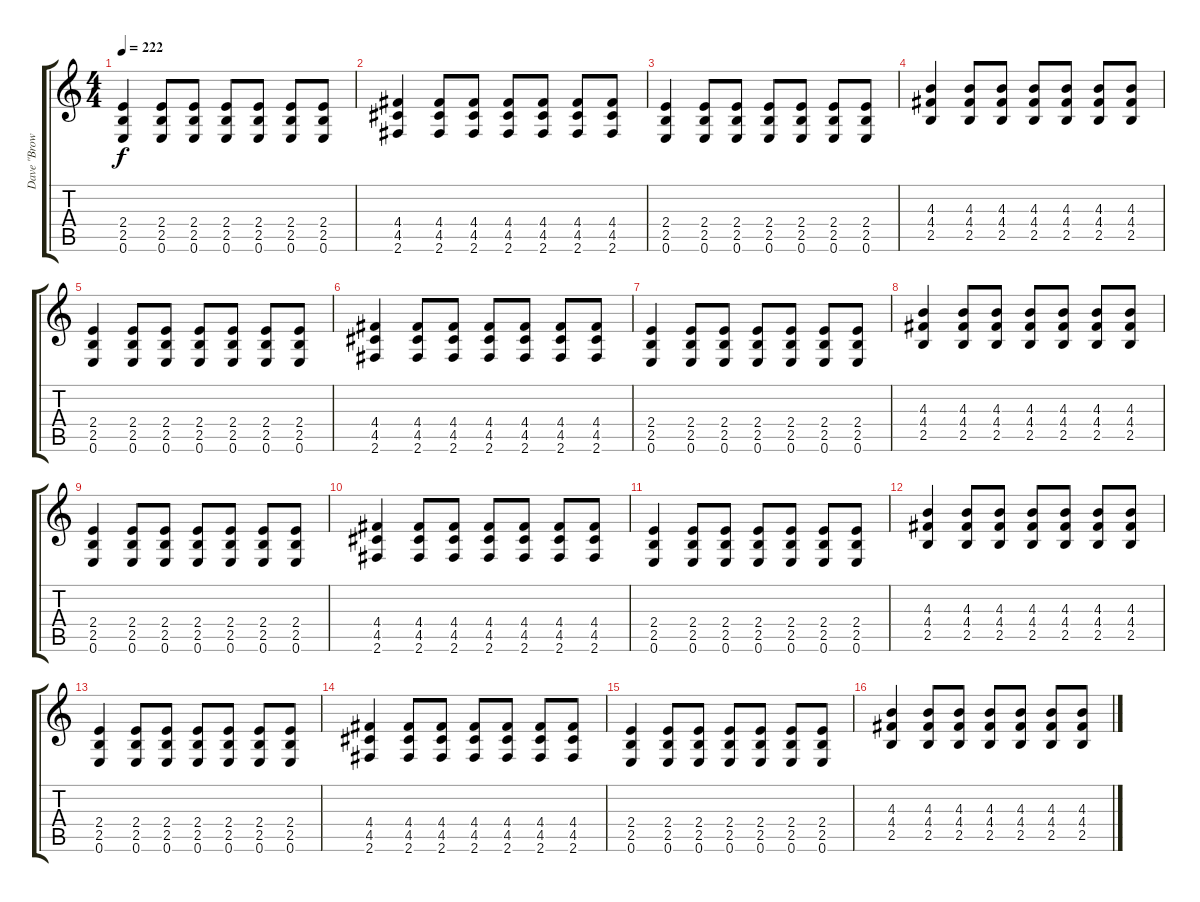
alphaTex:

\track ("Dave \"Brownsound\" Baksh" "Dave \"Brow") {instrument distortionguitar}
\staff {score tabs}
\tuning (E4 B3 G3 D3 A2 E2) {hide}
\ts (4 4)
\tempo 222
\clef g2
\ks c
(2.4 2.5 0.6).4{dy f} (2.4 2.5 0.6).8 (2.4 2.5 0.6).8 (2.4 2.5 0.6).8 (2.4 2.5 0.6).8 (2.4 2.5 0.6).8 (2.4 2.5 0.6).8 |
(4.4 4.5 2.6).4 (4.4 4.5 2.6).8 (4.4 4.5 2.6).8 (4.4 4.5 2.6).8 (4.4 4.5 2.6).8 (4.4 4.5 2.6).8 (4.4 4.5 2.6).8 |
(2.4 2.5 0.6).4 (2.4 2.5 0.6).8 (2.4 2.5 0.6).8 (2.4 2.5 0.6).8 (2.4 2.5 0.6).8 (2.4 2.5 0.6).8 (2.4 2.5 0.6).8 |
(4.3 4.4 2.5).4 (4.3 4.4 2.5).8 (4.3 4.4 2.5).8 (4.3 4.4 2.5).8 (4.3 4.4 2.5).8 (4.3 4.4 2.5).8 (4.3 4.4 2.5).8 |
(2.4 2.5 0.6).4 (2.4 2.5 0.6).8 (2.4 2.5 0.6).8 (2.4 2.5 0.6).8 (2.4 2.5 0.6).8 (2.4 2.5 0.6).8 (2.4 2.5 0.6).8 |
(4.4 4.5 2.6).4 (4.4 4.5 2.6).8 (4.4 4.5 2.6).8 (4.4 4.5 2.6).8 (4.4 4.5 2.6).8 (4.4 4.5 2.6).8 (4.4 4.5 2.6).8 |
(2.4 2.5 0.6).4 (2.4 2.5 0.6).8 (2.4 2.5 0.6).8 (2.4 2.5 0.6).8 (2.4 2.5 0.6).8 (2.4 2.5 0.6).8 (2.4 2.5 0.6).8 |
(4.3 4.4 2.5).4 (4.3 4.4 2.5).8 (4.3 4.4 2.5).8 (4.3 4.4 2.5).8 (4.3 4.4 2.5).8 (4.3 4.4 2.5).8 (4.3 4.4 2.5).8 |
(2.4 2.5 0.6).4 (2.4 2.5 0.6).8 (2.4 2.5 0.6).8 (2.4 2.5 0.6).8 (2.4 2.5 0.6).8 (2.4 2.5 0.6).8 (2.4 2.5 0.6).8 |
(4.4 4.5 2.6).4 (4.4 4.5 2.6).8 (4.4 4.5 2.6).8 (4.4 4.5 2.6).8 (4.4 4.5 2.6).8 (4.4 4.5 2.6).8 (4.4 4.5 2.6).8 |
(2.4 2.5 0.6).4 (2.4 2.5 0.6).8 (2.4 2.5 0.6).8 (2.4 2.5 0.6).8 (2.4 2.5 0.6).8 (2.4 2.5 0.6).8 (2.4 2.5 0.6).8 |
(4.3 4.4 2.5).4 (4.3 4.4 2.5).8 (4.3 4.4 2.5).8 (4.3 4.4 2.5).8 (4.3 4.4 2.5).8 (4.3 4.4 2.5).8 (4.3 4.4 2.5).8 |
(2.4 2.5 0.6).4 (2.4 2.5 0.6).8 (2.4 2.5 0.6).8 (2.4 2.5 0.6).8 (2.4 2.5 0.6).8 (2.4 2.5 0.6).8 (2.4 2.5 0.6).8 |
(4.4 4.5 2.6).4 (4.4 4.5 2.6).8 (4.4 4.5 2.6).8 (4.4 4.5 2.6).8 (4.4 4.5 2.6).8 (4.4 4.5 2.6).8 (4.4 4.5 2.6).8 |
(2.4 2.5 0.6).4 (2.4 2.5 0.6).8 (2.4 2.5 0.6).8 (2.4 2.5 0.6).8 (2.4 2.5 0.6).8 (2.4 2.5 0.6).8 (2.4 2.5 0.6).8 |
(4.3 4.4 2.5).4 (4.3 4.4 2.5).8 (4.3 4.4 2.5).8 (4.3 4.4 2.5).8 (4.3 4.4 2.5).8 (4.3 4.4 2.5).8 (4.3 4.4 2.5).8
